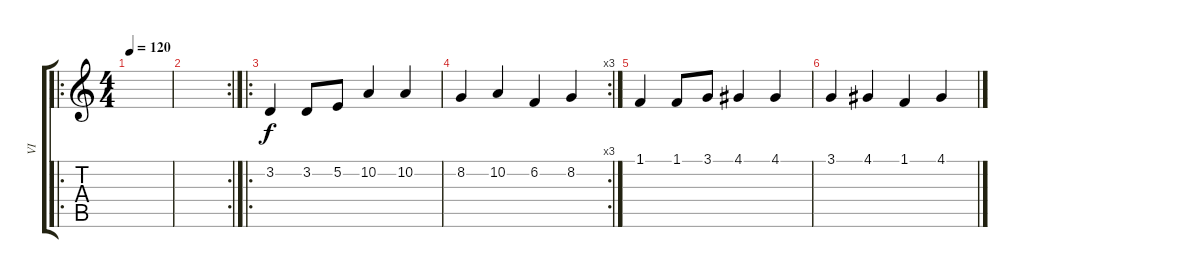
\track ("VI" "VI") {instrument orchestralharp}
\staff {score tabs}
\tuning (E4 B3 G3 D3 A2 E2) {hide}
\ro
\ts (4 4)
\tempo 120
\clef g2
\ks c
|
\rc 2
|
\ro
3.2.4 3.2.8 5.2.8 10.2.4 10.2.4 |
\rc 3
8.2.4 10.2.4 6.2.4 8.2.4 |
1.1.4 1.1.8 3.1.8 4.1.4 4.1.4 |
3.1.4 4.1.4 1.1.4 4.1.4
